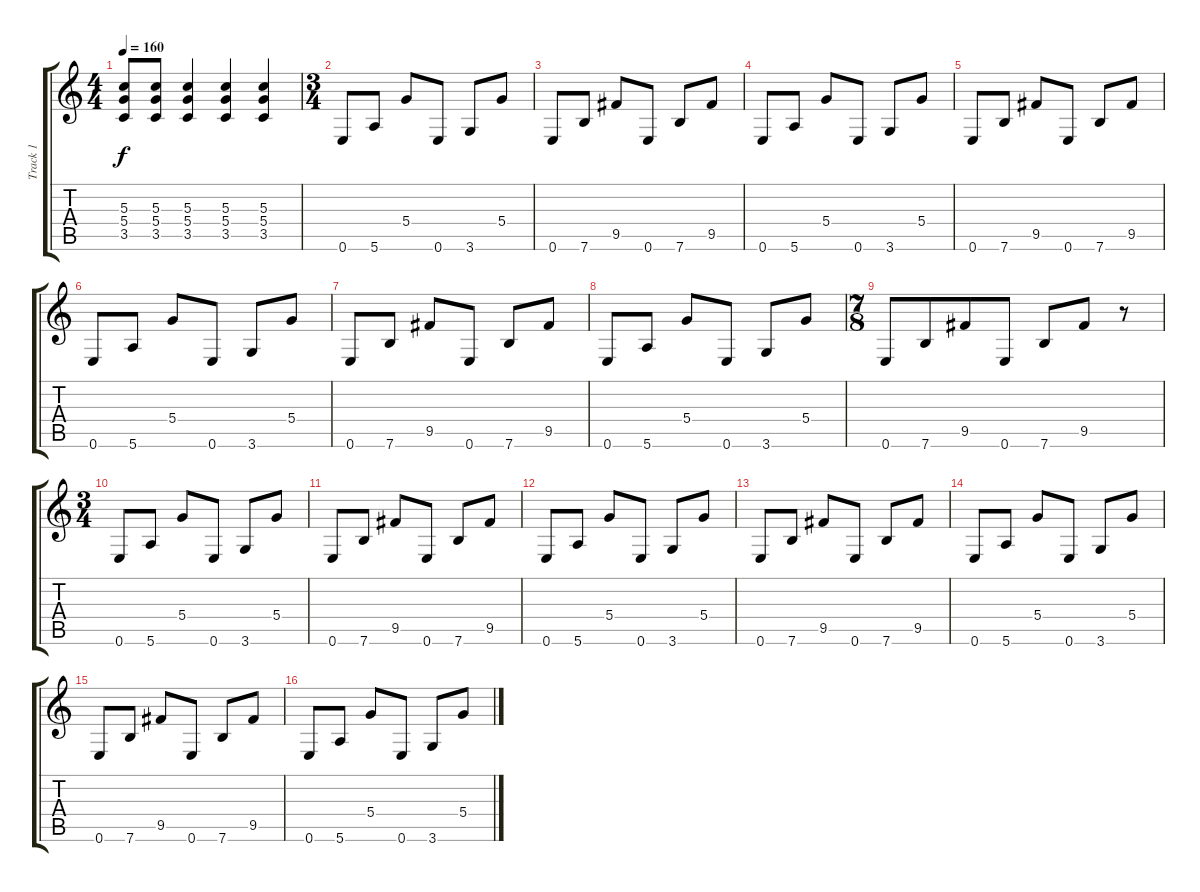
\track ("Track 1" "Track 1") {instrument overdrivenguitar}
\staff {score tabs}
\tuning (E4 B3 G3 D3 A2 E2) {hide}
\ts (4 4)
\tempo 160
\clef g2
\ks c
(5.3{t} 5.4{t} 3.5{t}).8{dy f} (5.3 5.4 3.5).8 (5.3 5.4 3.5).4 (5.3 5.4 3.5).4 (5.3 5.4 3.5).4 |
\ts (3 4)
0.6.8 5.6.8 5.4.8 0.6.8 3.6.8 5.4.8 |
0.6.8 7.6.8 9.5.8 0.6.8 7.6.8 9.5.8 |
0.6.8 5.6.8 5.4.8 0.6.8 3.6.8 5.4.8 |
0.6.8 7.6.8 9.5.8 0.6.8 7.6.8 9.5.8 |
0.6.8 5.6.8 5.4.8 0.6.8 3.6.8 5.4.8 |
0.6.8 7.6.8 9.5.8 0.6.8 7.6.8 9.5.8 |
0.6.8 5.6.8 5.4.8 0.6.8 3.6.8 5.4.8 |
\ts (7 8)
0.6.8 7.6.8 9.5.8 0.6.8 7.6.8 9.5.8 r.8 |
\ts (3 4)
0.6.8 5.6.8 5.4.8 0.6.8 3.6.8 5.4.8 |
0.6.8 7.6.8 9.5.8 0.6.8 7.6.8 9.5.8 |
0.6.8 5.6.8 5.4.8 0.6.8 3.6.8 5.4.8 |
0.6.8 7.6.8 9.5.8 0.6.8 7.6.8 9.5.8 |
0.6.8 5.6.8 5.4.8 0.6.8 3.6.8 5.4.8 |
0.6.8 7.6.8 9.5.8 0.6.8 7.6.8 9.5.8 |
0.6.8 5.6.8 5.4.8 0.6.8 3.6.8 5.4.8
